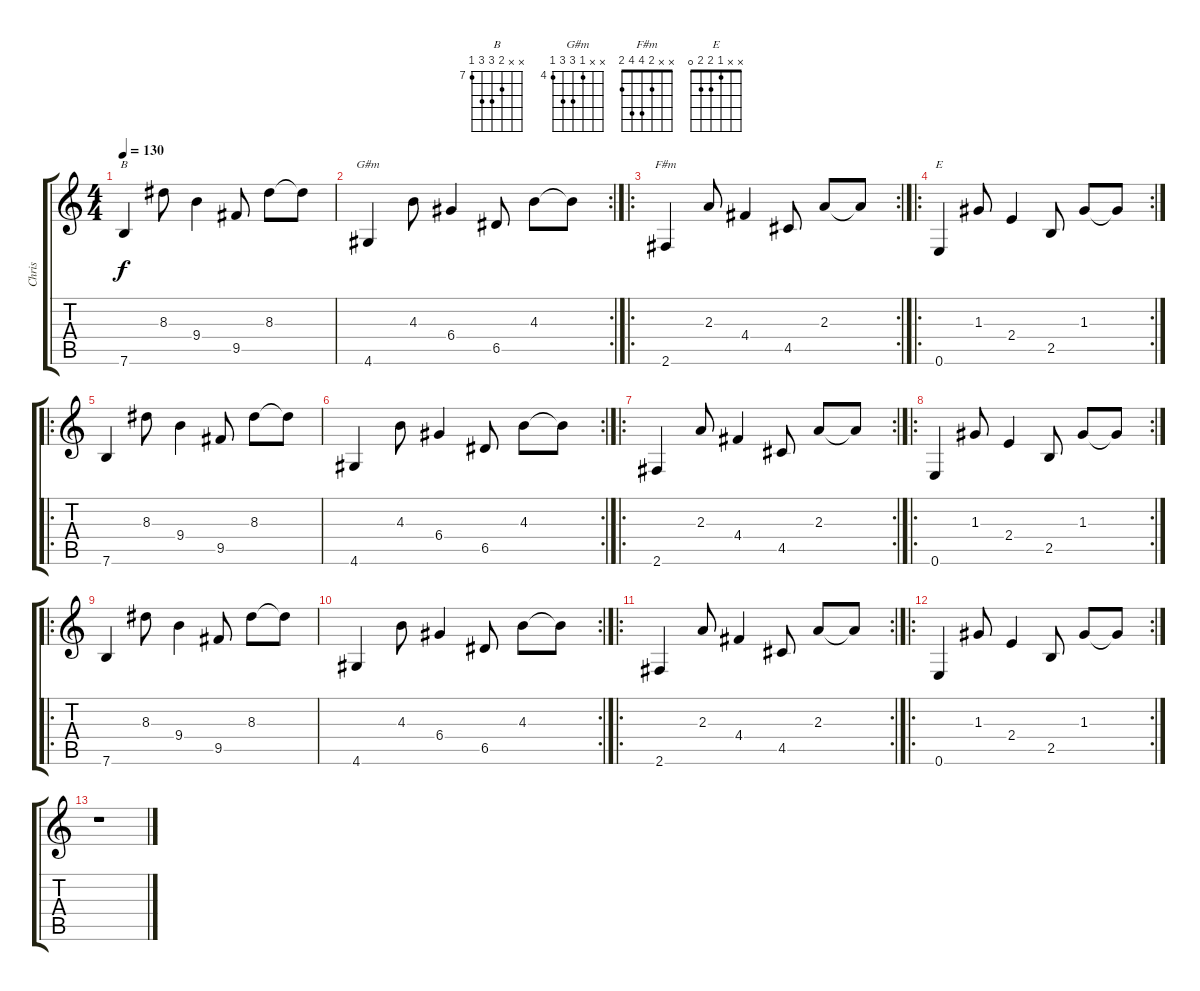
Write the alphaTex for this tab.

\track ("Chris" "Chris") {instrument acousticguitarsteel}
\staff {score tabs}
\tuning (E4 B3 G3 D3 A2 E2) {hide}
\chord ("B" x x 8 9 9 7) {firstfret 7}
\chord ("G#m" x x 4 6 6 4) {firstfret 4}
\chord ("F#m" x x 2 4 4 2)
\chord ("E" x x 1 2 2 0)
\ts (4 4)
\tempo 130
\clef g2
\ks c
7.6.4{ch "B" dy f instrument acousticguitarsteel} 8.3.8 9.4.4 9.5.8 8.3.8 8.3{t}.8 |
\rc 2
4.6.4{ch "G#m"} 4.3.8 6.4.4 6.5.8 4.3.8 4.3{t}.8 |
\ro
\rc 2
2.6.4{ch "F#m"} 2.3.8 4.4.4 4.5.8 2.3.8 2.3{t}.8 |
\ro
\rc 2
0.6.4{ch "E"} 1.3.8 2.4.4 2.5.8 1.3.8 1.3{t}.8 |
\ro
7.6.4 8.3.8 9.4.4 9.5.8 8.3.8 8.3{t}.8 |
\rc 2
4.6.4 4.3.8 6.4.4 6.5.8 4.3.8 4.3{t}.8 |
\ro
\rc 2
2.6.4 2.3.8 4.4.4 4.5.8 2.3.8 2.3{t}.8 |
\ro
\rc 2
0.6.4 1.3.8 2.4.4 2.5.8 1.3.8 1.3{t}.8 |
\ro
7.6.4 8.3.8 9.4.4 9.5.8 8.3.8 8.3{t}.8 |
\rc 2
4.6.4 4.3.8 6.4.4 6.5.8 4.3.8 4.3{t}.8 |
\ro
\rc 2
2.6.4 2.3.8 4.4.4 4.5.8 2.3.8 2.3{t}.8 |
\ro
\rc 2
0.6.4 1.3.8 2.4.4 2.5.8 1.3.8 1.3{t}.8 |
r.1
